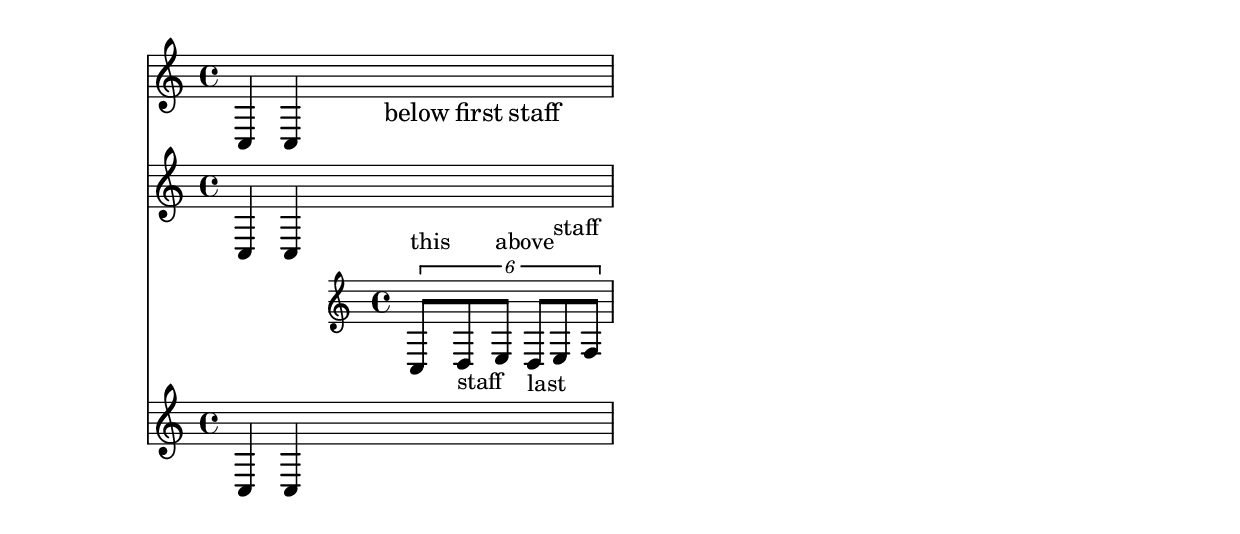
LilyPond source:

\header {
  texidoc = "Newly created contexts can be inserted
anywhere in the vertical alignment. "
}

\version "2.7.32"

\paper {
  ragged-right = ##t
}

\relative <<
  \new Staff = "1" { c4 c s2 }
  \new Staff = "2" { c4  c s2 }
  \new Staff = "3" { c4  c s2 }
  { \skip 2
    <<
      \lyrics {
	\set alignBelowContext = #"1"
	below8 first staff
      }
      \new Staff {
	\set Staff.alignAboveContext = #"3"
	\times 4/6 {
	  \override TextScript #'padding = #3
	  c8^"this" d_"staff" e^"above" d_"last" e^"staff" f
	}
      }
    >> }
>>
